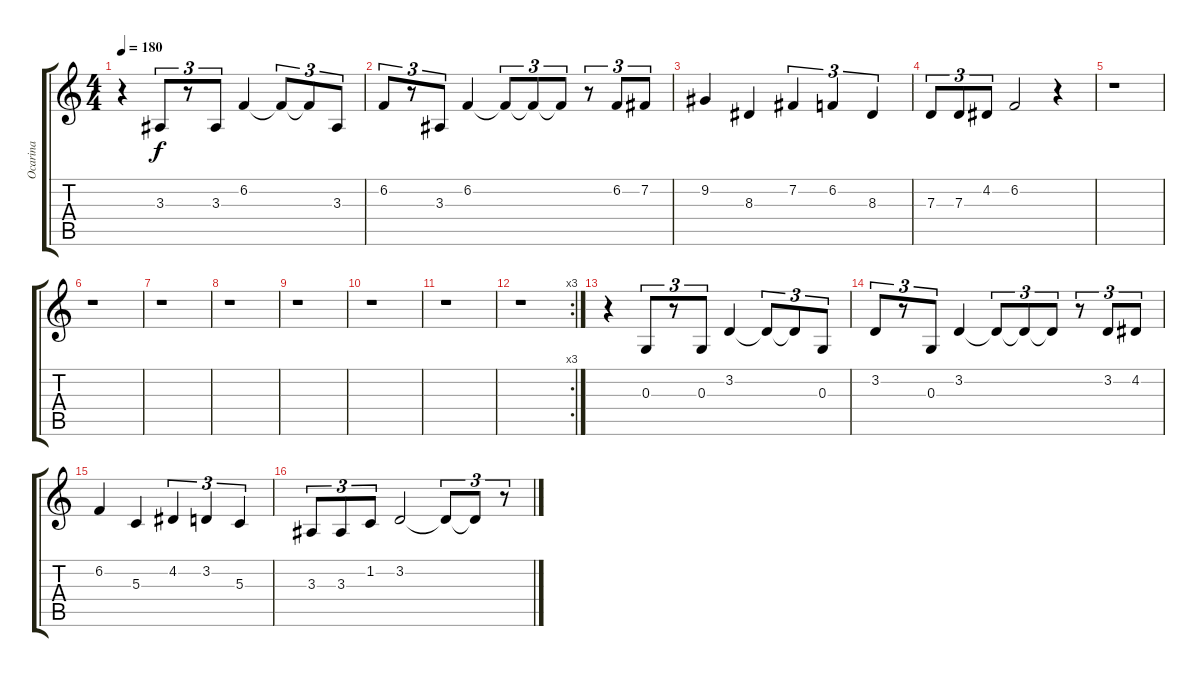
\track ("Ocarina" "Ocarina") {instrument ocarina}
\staff {score tabs}
\tuning (E4 B3 G3 D3 A2 E2) {hide}
\ts (4 4)
\tempo 180
\clef g2
\ks c
r.4{dy f} 3.3.8{tu (3 2)} r.8{tu (3 2)} 3.3.8{tu (3 2)} 6.2.4 6.2{t}.8{tu (3 2)} 6.2{t}.8{tu (3 2)} 3.3.8{tu (3 2)} |
6.2.8{tu (3 2)} r.8{tu (3 2)} 3.3.8{tu (3 2)} 6.2.4 6.2{t}.8{tu (3 2)} 6.2{t}.8{tu (3 2)} 6.2{t}.8{tu (3 2)} r.8{tu (3 2)} 6.2.8{tu (3 2)} 7.2.8{tu (3 2)} |
9.2.4 8.3.4 7.2.4{tu (3 2)} 6.2.4{tu (3 2)} 8.3.4{tu (3 2)} |
7.3.8{tu (3 2)} 7.3.8{tu (3 2)} 4.2.8{tu (3 2)} 6.2.2 r.4 |
r.1 |
r.1 |
r.1 |
r.1 |
r.1 |
r.1 |
r.1 |
\rc 3
r.1 |
r.4 0.3.8{tu (3 2)} r.8{tu (3 2)} 0.3.8{tu (3 2)} 3.2.4 3.2{t}.8{tu (3 2)} 3.2{t}.8{tu (3 2)} 0.3.8{tu (3 2)} |
3.2.8{tu (3 2) volume 0} r.8{tu (3 2)} 0.3.8{tu (3 2)} 3.2.4 3.2{t}.8{tu (3 2)} 3.2{t}.8{tu (3 2)} 3.2{t}.8{tu (3 2)} r.8{tu (3 2)} 3.2.8{tu (3 2)} 4.2.8{tu (3 2)} |
6.2.4 5.3.4 4.2.4{tu (3 2)} 3.2.4{tu (3 2)} 5.3.4{tu (3 2)} |
3.3.8{tu (3 2)} 3.3.8{tu (3 2)} 1.2.8{tu (3 2)} 3.2.2 3.2{t}.8{tu (3 2)} 3.2{t}.8{tu (3 2)} r.8{tu (3 2)}
